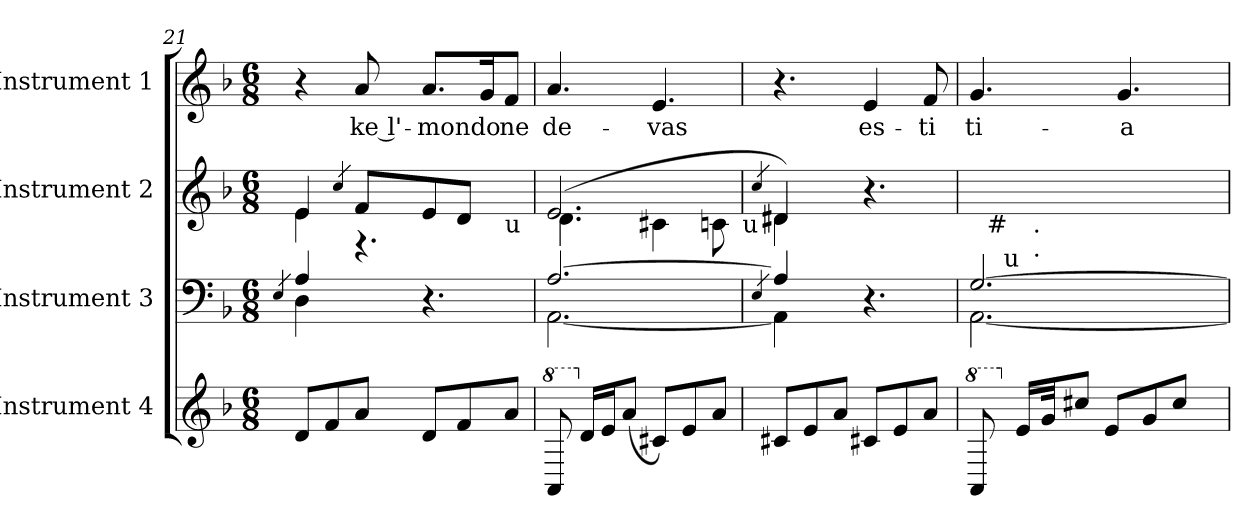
**kern	**kern	**kern	**kern	**text
*part4	*part3	*part2	*part1	*part1
*staff4	*staff3	*staff2	*staff1	*staff1
*I"Instrument 4	*I"Instrument 3	*I"Instrument 2	*I"Instrument 1	*
*clefG2	*clefF4	*clefG2	*clefG2	*
*k[b-]	*k[b-]	*k[b-]	*k[b-]	*
*F:	*F:	*F:	*F:	*
*M6/8	*M6/8	*M6/8	*M6/8	*
=21	=21	=21	=21	=21
.	4qE/	.	.	.
*	*^	*^	*	*
8d/L	4A/]	4D\]	4e/	4e\	4r	.
8f/	.	.	.	.	.	.
.	.	.	4qcc/	.	.	.
!	!	!	!	!	!	!LO:LY:b:rj
8a/J	8ryy	2ryy	8f/L	4.rF	8a/	ke l'-
!	!	!	!	!	!	!LO:LY:b:cj
8d/L	4.r	.	8e/	.	8.a/L	-mondo
8f/	.	.	8d/J	.	.	.
.	.	.	.	.	16g/	.
!	!	!	!LO:TX:b:t=u	!	!	!
!	!	!	!	!	!	!LO:LY:b:cj
8a/J	.	.	8ryy	8ryy	8f/J	ne
=22	=22	=22	=22	=22	=22	=22
*8va	*	*	*	*	*	*
!	!	!	!	!	!	!LO:LY:b:cj
8A/	[>2.A/	[<2.AA\	(>2.e/	4.d\	4.a/	de-
*X8va	*	*	*	*	*	*
16d/L	.	.	.	.	.	.
16e/	.	.	.	.	.	.
(<8a/J	.	.	.	.	.	.
!	!	!	!	!	!	!LO:LY:b:cj
8c#X/L)	.	.	.	4c#X\	4.e/	-vas
8e/	.	.	.	.	.	.
8a/J	.	.	.	8c\	.	.
!	!	!	!	!LO:TX:b:t=u	!	!
=23	=23	=23	=23	=23	=23	=23
.	4qE/	.	4qcc/	.	.	.
8c#X/L	4A/]	4AA\]	4d#/)	4d#\	4.r	.
8e/	.	.	.	.	.	.
8a/J	8ryy	2ryy	8ryy	2ryy	.	.
!	!	!	!	!	!	!LO:LY:b:cj
8c#X/L	4.r	.	4.r	.	4e/	es-
8e/	.	.	.	.	.	.
!	!	!	!	!	!	!LO:LY:b:rj
8a/J	.	.	.	.	8f/	-ti
*	*v	*v	*	*	*	*
*	*	*v	*v	*	*
=24	=24	=24	=24	=24
*8va	*	*	*	*
*	*^	*	*	*
!	!	!	!	!	!LO:LY:b:rj
*	*	*^	*	*	*
8A/	[>2.G/	[>2.AA\	16.ryy	32.ryy	4.g/	ti-
!	!	!	!	!LO:TX:b:t=#	!	!
.	.	.	.	8ryy	.	.
!	!	!	!LO:TX:a:t=u	!	!	!
.	.	.	2ryy	.	.	.
*X8va	*	*	*	*	*	*
16e/L	.	.	.	.	.	.
!	!	!	!	!LO:TX:b:t=.	!	!
!	!	!	!	!LO:TX:b:t=.	!	!
.	.	.	.	2ryy	.	.
32g/	.	.	.	.	.	.
8cc#X/J	.	.	.	.	.	.
8e/L	.	.	.	.	.	.
!	!	!	!	!	!	!LO:LY:b:rj
.	.	.	.	.	4.g/	-a
8g/	.	.	.	.	.	.
8cc#/J	.	.	8ryy	.	.	.
.	.	.	.	16ryy	.	.
32ryy	.	.	32ryy	.	.	.
.	.	.	.	64ryy	.	.
*	*v	*v	*v	*	*	*
=	=	=	=	=
*-	*-	*-	*-	*-
